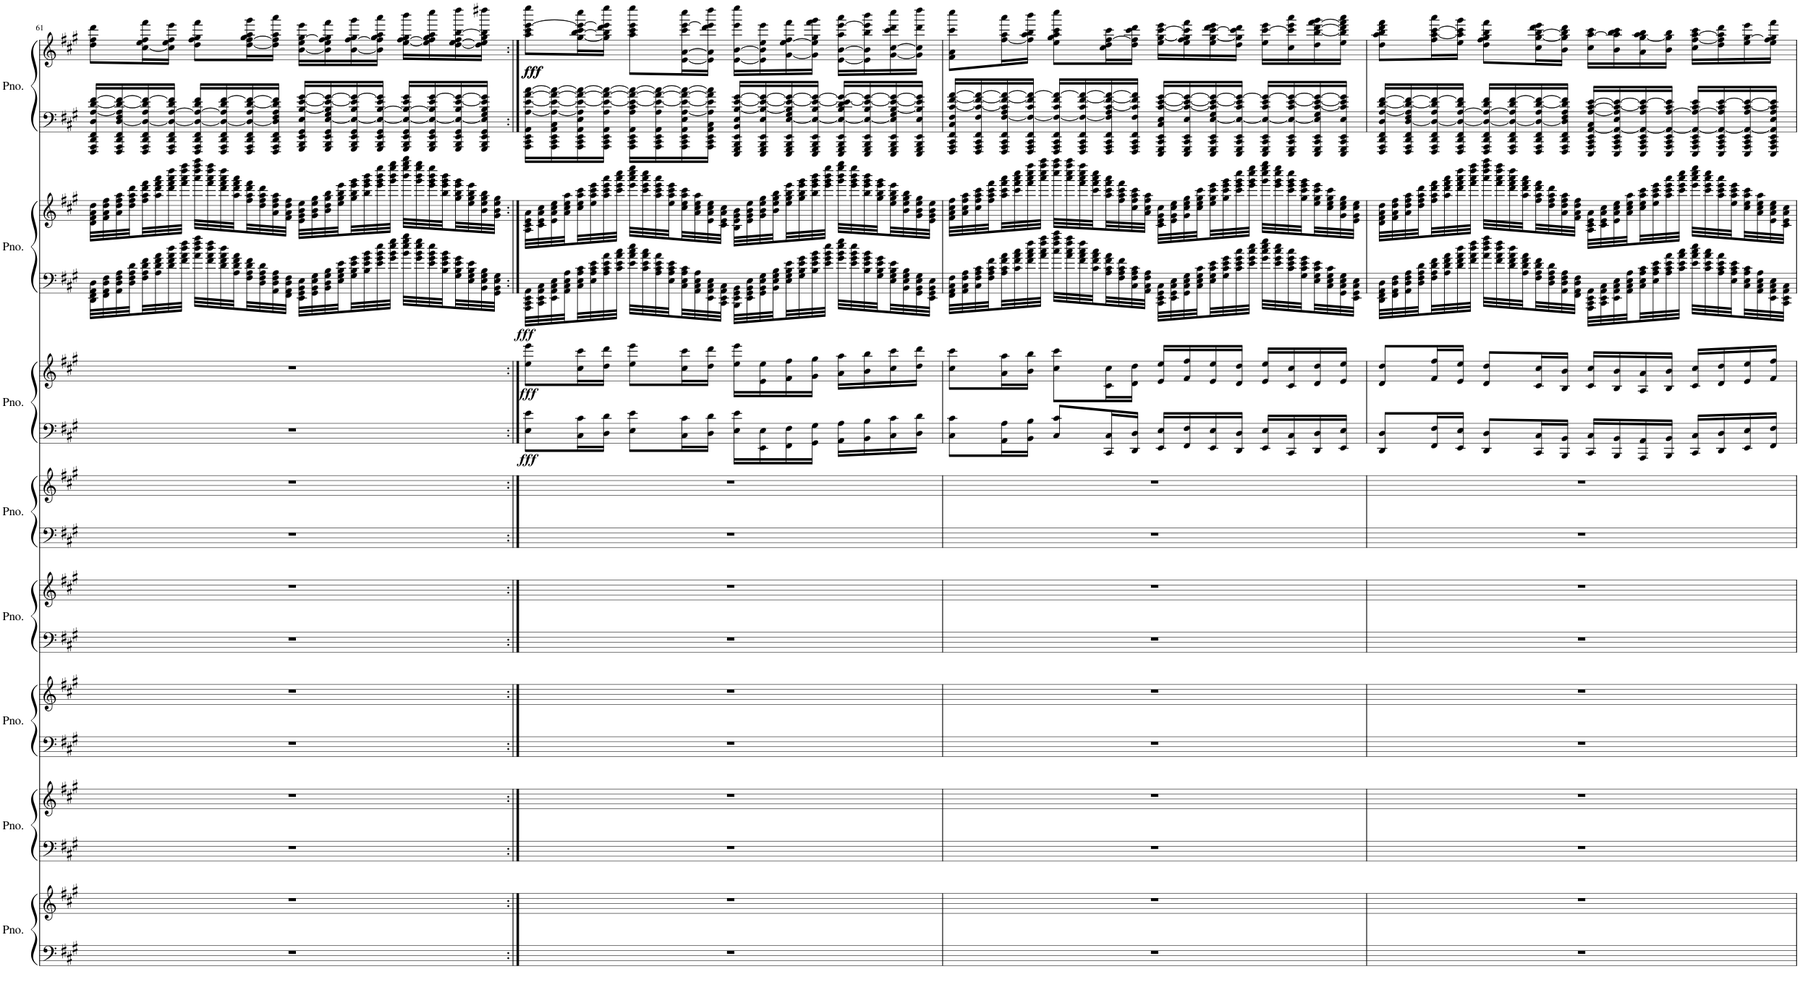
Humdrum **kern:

**kern	**kern	**kern	**kern	**kern	**kern	**kern	**kern	**kern	**kern	**kern	**kern	**dynam	**kern	**kern	**dynam	**kern	**kern	**dynam
*part8	*part8	*part7	*part7	*part6	*part6	*part5	*part5	*part4	*part4	*part3	*part3	*part3	*part2	*part2	*part2	*part1	*part1	*part1
*staff16	*staff15	*staff14	*staff13	*staff12	*staff11	*staff10	*staff9	*staff8	*staff7	*staff6	*staff5	*staff5/6	*staff4	*staff3	*staff3/4	*staff2	*staff1	*staff1/2
*I"Piano	*	*I"Piano	*	*I"Piano	*	*I"Piano	*	*I"Piano	*	*I"Piano	*	*	*I"Piano	*	*	*I"Piano	*	*
*I'Pno.	*	*I'Pno.	*	*I'Pno.	*	*I'Pno.	*	*I'Pno.	*	*I'Pno.	*	*	*I'Pno.	*	*	*I'Pno.	*	*
!!LO:PB:g=z
*clefF4	*clefG2	*clefF4	*clefG2	*clefF4	*clefG2	*clefF4	*clefG2	*clefF4	*clefG2	*clefF4	*clefG2	*	*clefF4	*clefG2	*	*clefF4	*clefG2	*
*k[f#c#g#]	*k[f#c#g#]	*k[f#c#g#]	*k[f#c#g#]	*k[f#c#g#]	*k[f#c#g#]	*k[f#c#g#]	*k[f#c#g#]	*k[f#c#g#]	*k[f#c#g#]	*k[f#c#g#]	*k[f#c#g#]	*	*k[f#c#g#]	*k[f#c#g#]	*	*k[f#c#g#]	*k[f#c#g#]	*
*M4/4	*M4/4	*M4/4	*M4/4	*M4/4	*M4/4	*M4/4	*M4/4	*M4/4	*M4/4	*M4/4	*M4/4	*	*M4/4	*M4/4	*	*M4/4	*M4/4	*
=61	=61	=61	=61	=61	=61	=61	=61	=61	=61	=61	=61	=61	=61	=61	=61	=61	=61	=61
1r	1r	1r	1r	1r	1r	1r	1r	1r	1r	1r	1r	.	32DD\ 32FF#\ 32AA\ 32D\LLL	32d\ 32f#\ 32a\ 32dd\LLL	.	16FFF#/ 16AAA/ 16DD/ 16FF#/ 16D/ [16A/ [16d/ [16f#/LL	8dd\ 8ff#\ 8ddd\L	.
.	.	.	.	.	.	.	.	.	.	.	.	.	32FF#\ 32AA\ 32D\ 32F#\	32f#\ 32a\ 32dd\ 32ff#\	.	.	.	.
.	.	.	.	.	.	.	.	.	.	.	.	.	32AA\ 32D\ 32F#\ 32A\	32a\ 32dd\ 32ff#\ 32aa\	.	16FFF#/ 16AAA/ 16DD/ 16FF#/ [16D/ 16F#/ 16A/] 16d/_ 16f#/_	.	.
.	.	.	.	.	.	.	.	.	.	.	.	.	32D\ 32F#\ 32A\ 32d\	32dd\ 32ff#\ 32aa\ 32ddd\	.	.	.	.
.	.	.	.	.	.	.	.	.	.	.	.	.	32F#\ 32A\ 32d\ 32f#\	32ff#\ 32aa\ 32ddd\ 32fff#\	.	16FFF#/ 16AAA/ 16DD/ 16FF#/ 16D/_ 16A/ 16d/] 16f#/_	[16cc#\ 16ee\ 16ff#\ 16fff#\L	.
.	.	.	.	.	.	.	.	.	.	.	.	.	32A\ 32d\ 32f#\ 32a\	32aa\ 32ddd\ 32fff#\ 32aaa\	.	.	.	.
.	.	.	.	.	.	.	.	.	.	.	.	.	32d\ 32f#\ 32a\ 32dd\	32ddd\ 32fff#\ 32aaa\ 32dddd\	.	16FFF#/ 16AAA/ 16DD/ 16FF#/ 16D/_ [16A/ 16d/ 16f#/]JJ	16cc#\] 16ee\ 16ff#\ 16eee\JJ	.
.	.	.	.	.	.	.	.	.	.	.	.	.	32f#\ 32a\ 32dd\ 32ff#\JJJ	32fff#\ 32aaa\ 32dddd\ 32ffff#\JJJ	.	.	.	.
.	.	.	.	.	.	.	.	.	.	.	.	.	32a\ 32dd\ 32ff#\ 32aa\LLL	32aaa\ 32dddd\ 32ffff#\ 32aaaa\LLL	.	16FFF#/ 16AAA/ 16DD/ 16FF#/ 16D/_ 16A/_ 16d/ 16f#/LL	8dd\ 8ff#\ 8gg#\ 8fff#\L	.
.	.	.	.	.	.	.	.	.	.	.	.	.	32f#\ 32a\ 32dd\ 32ff#\	32fff#\ 32aaa\ 32dddd\ 32ffff#\	.	.	.	.
.	.	.	.	.	.	.	.	.	.	.	.	.	32d\ 32f#\ 32a\ 32dd\	32ddd\ 32fff#\ 32aaa\ 32dddd\	.	16FFF#/ 16AAA/ 16DD/ 16FF#/ 16D/_ 16A/] 16d/ [16f#/	.	.
.	.	.	.	.	.	.	.	.	.	.	.	.	32A\ 32d\ 32f#\ 32a\	32aa\ 32ddd\ 32fff#\ 32aaa\	.	.	.	.
.	.	.	.	.	.	.	.	.	.	.	.	.	32F#\ 32A\ 32d\ 32f#\	32ff#\ 32aa\ 32ddd\ 32fff#\	.	16FFF#/ 16AAA/ 16DD/ 16FF#/ 16D/_ 16A/ [16d/ 16f#/_	[16dd\ [16ff#\ 16gg#\ 16aa\ 16ggg#\L	.
.	.	.	.	.	.	.	.	.	.	.	.	.	32D\ 32F#\ 32A\ 32d\	32dd\ 32ff#\ 32aa\ 32ddd\	.	.	.	.
.	.	.	.	.	.	.	.	.	.	.	.	.	32AA\ 32D\ 32F#\ 32A\	32a\ 32dd\ 32ff#\ 32aa\	.	16FFF#/ 16AAA/ 16DD/ 16FF#/ 16D/] 16F#/ 16A/ 16d/] 16f#/]JJ	16dd\] 16ff#\] 16aa\ 16aaa\JJ	.
.	.	.	.	.	.	.	.	.	.	.	.	.	32FF#\ 32AA\ 32D\ 32F#\JJJ	32f#\ 32a\ 32dd\ 32ff#\JJJ	.	.	.	.
.	.	.	.	.	.	.	.	.	.	.	.	.	32EE\ 32GG#\ 32BB\ 32E\LLL	32e\ 32g#\ 32b\ 32ee\LLL	.	16GGG#/ 16BBB/ 16EE/ 16GG#/ 16E/ [16B/ [16e/ [16g#/LL	[16b\ 16ee\ [16gg#\ 16eee\LL	.
.	.	.	.	.	.	.	.	.	.	.	.	.	32GG#\ 32BB\ 32E\ 32G#\	32g#\ 32b\ 32ee\ 32gg#\	.	.	.	.
.	.	.	.	.	.	.	.	.	.	.	.	.	32BB\ 32D\ 32G#\ 32B\	32b\ 32dd\ 32gg#\ 32bb\	.	16GGG#/ 16BBB/ 16EE/ 16GG#/ [16E/ 16G#/ 16B/] 16e/_ 16g#/_	16b\] 16ee\ 16ff#\ 16gg#\] 16fff#\	.
.	.	.	.	.	.	.	.	.	.	.	.	.	32E\ 32G#\ 32B\ 32e\	32ee\ 32gg#\ 32bb\ 32eee\	.	.	.	.
.	.	.	.	.	.	.	.	.	.	.	.	.	32G#\ 32B\ 32e\ 32g#\	32gg#\ 32bb\ 32eee\ 32ggg#\	.	16GGG#/ 16BBB/ 16EE/ 16GG#/ 16E/_ 16B/ 16e/] 16g#/_	[16b\ [16ff#\ 16gg#\ 16ggg#\	.
.	.	.	.	.	.	.	.	.	.	.	.	.	32B\ 32e\ 32g#\ 32b\	32bb\ 32eee\ 32ggg#\ 32bbb\	.	.	.	.
.	.	.	.	.	.	.	.	.	.	.	.	.	32e\ 32g#\ 32b\ 32ee\	32eee\ 32ggg#\ 32bbb\ 32eeee\	.	16GGG#/ 16BBB/ 16EE/ 16GG#/ 16E/_ [16B/ 16e/ 16g#/]JJ	16b\] 16ff#\] 16gg#\ 16aa\ 16aaa\JJ	.
.	.	.	.	.	.	.	.	.	.	.	.	.	32g#\ 32b\ 32ee\ 32gg#\JJJ	32ggg#\ 32bbb\ 32eeee\ 32gggg#\JJJ	.	.	.	.
.	.	.	.	.	.	.	.	.	.	.	.	.	32b\ 32ee\ 32gg#\ 32bb\LLL	32bbb\ 32eeee\ 32gggg#\ 32bbbb\LLL	.	16GGG#/ 16BBB/ 16EE/ 16GG#/ 16E/_ 16B/_ 16e/ 16g#/LL	[16ee\ [16ff#\ 16gg#\ 16bbb\LL	.
.	.	.	.	.	.	.	.	.	.	.	.	.	32g#\ 32b\ 32ee\ 32gg#\	32ggg#\ 32bbb\ 32eeee\ 32gggg#\	.	.	.	.
.	.	.	.	.	.	.	.	.	.	.	.	.	32e\ 32g#\ 32b\ 32ee\	32eee\ 32ggg#\ 32bbb\ 32eeee\	.	16GGG#/ 16BBB/ 16EE/ 16GG#/ 16E/_ 16B/] 16e/ [16g#/	16ee\] 16ff#\] 16gg#\ 16aa\ 16cccc#\	.
.	.	.	.	.	.	.	.	.	.	.	.	.	32B\ 32e\ 32g#\ 32b\	32bb\ 32eee\ 32ggg#\ 32bbb\	.	.	.	.
.	.	.	.	.	.	.	.	.	.	.	.	.	32G#\ 32B\ 32e\ 32g#\	32gg#\ 32bb\ 32eee\ 32ggg#\	.	16GGG#/ 16BBB/ 16EE/ 16GG#/ 16E/_ 16B/ [16e/ 16g#/_	[16dd\ [16ee\ 16ff#\ [16bb\ 16dddd\	.
.	.	.	.	.	.	.	.	.	.	.	.	.	32E\ 32G#\ 32B\ 32e\	32ee\ 32gg#\ 32bb\ 32eee\	.	.	.	.
.	.	.	.	.	.	.	.	.	.	.	.	.	32BB\ 32E\ 32G#\ 32B\	32b\ 32ee\ 32gg#\ 32bb\	.	16GGG#/ 16BBB/ 16EE/ 16GG#/ 16E/] 16G#/ 16B/ 16e/] 16g#/]JJ	16dd\] 16ee\] 16gg#\ 16bb\] 16dddd#X\JJ	.
.	.	.	.	.	.	.	.	.	.	.	.	.	32GG#\ 32BB\ 32E\ 32G#\JJJ	32g#\ 32b\ 32ee\ 32gg#\JJJ	.	.	.	.
=62:|!	=62:|!	=62:|!	=62:|!	=62:|!	=62:|!	=62:|!	=62:|!	=62:|!	=62:|!	=62:|!	=62:|!	=62:|!	=62:|!	=62:|!	=62:|!	=62:|!	=62:|!	=62:|!
!	!	!	!	!	!	!	!	!	!	!	!	!LO:DY:b=2	!	!	!	!	!	!
!	!	!	!	!	!	!	!	!	!	!	!	!LO:DY:n=1:b	!	!	!LO:DY:b=2	!	!	!LO:DY:b
!	!	!	!	!	!	!	!	!	!	!	!	!	!	!	!	!	!	!LO:DY:n=1:b
1r	1r	1r	1r	1r	1r	1r	1r	1r	1r	8E\ 8e\L	8ee\ 8eee\L	fff fff	32AAA\ 32CC#\ 32EE\ 32AA\LLL	32A\ 32c#\ 32e\ 32a\LLL	fff	16AAA\ 16CC#\ 16EE\ 16AA\ [16A\ [16e\ [16a\ [16cc#\LL	8aa\ 8ccc#\ [8eee\ 8eeee\L	fff fff
.	.	.	.	.	.	.	.	.	.	.	.	.	32CC#\ 32EE\ 32AA\ 32C#\	32c#\ 32e\ 32a\ 32cc#\	.	.	.	.
.	.	.	.	.	.	.	.	.	.	.	.	.	32EE\ 32AA\ 32C#\ 32E\	32e\ 32a\ 32cc#\ 32ee\	.	16AAA\ 16CC#\ 16EE\ 16AA\ 16C#\ 16A\_ 16e\_ 16a\_ 16cc#\_	.	.
.	.	.	.	.	.	.	.	.	.	.	.	.	32AA\ 32C#\ 32E\ 32A\	32a\ 32cc#\ 32ee\ 32aa\	.	.	.	.
.	.	.	.	.	.	.	.	.	.	16C#\ 16c#\L	16cc#\ 16ccc#\L	.	32C#\ 32E\ 32A\ 32c#\	32cc#\ 32ee\ 32aa\ 32ccc#\	.	16AAA\ 16CC#\ 16EE\ 16AA\ 16E\ 16A\] 16e\_ 16a\_ 16cc#\_	[16gg#\ [16bb\ 16ccc#\ 16eee\_ 16cccc#\L	.
.	.	.	.	.	.	.	.	.	.	.	.	.	32E\ 32A\ 32c#\ 32e\	32ee\ 32aa\ 32ccc#\ 32eee\	.	.	.	.
.	.	.	.	.	.	.	.	.	.	16D\ 16d\JJ	16dd\ 16ddd\JJ	.	32A\ 32c#\ 32e\ 32a\	32aa\ 32ccc#\ 32eee\ 32aaa\	.	16AAA\ 16CC#\ 16EE\ 16AA\ 16A\ 16e\_ 16a\_ 16cc#\_JJ	16gg#\] 16bb\] 16ddd\ 16eee\] 16eeee\JJ	.
.	.	.	.	.	.	.	.	.	.	.	.	.	32c#\ 32e\ 32a\ 32cc#\JJJ	32ccc#\ 32eee\ 32aaa\ 32cccc#\JJJ	.	.	.	.
.	.	.	.	.	.	.	.	.	.	8E\ 8e\L	8ee\ 8eee\L	.	32e\ 32a\ 32cc#\ 32ee\LLL	32eee\ 32aaa\ 32cccc#\ 32eeee\LLL	.	16AAA\ 16CC#\ 16EE\ 16AA\ 16A\ 16c#\ 16e\_ 16a\_ 16cc#\_LL	8aa\ 8ccc#\ 8eee\ 8eeee\L	.
.	.	.	.	.	.	.	.	.	.	.	.	.	32c#\ 32e\ 32a\ 32cc#\	32ccc#\ 32eee\ 32aaa\ 32cccc#\	.	.	.	.
.	.	.	.	.	.	.	.	.	.	.	.	.	32A\ 32c#\ 32e\ 32a\	32aa\ 32ccc#\ 32eee\ 32aaa\	.	16AAA\ 16CC#\ 16EE\ 16AA\ 16A\ 16e\_ 16a\_ 16cc#\_	.	.
.	.	.	.	.	.	.	.	.	.	.	.	.	32E\ 32A\ 32c#\ 32e\	32ee\ 32aa\ 32ccc#\ 32eee\	.	.	.	.
.	.	.	.	.	.	.	.	.	.	16C#\ 16c#\L	16cc#\ 16ccc#\L	.	32C#\ 32E\ 32A\ 32c#\	32cc#\ 32ee\ 32aa\ 32ccc#\	.	16AAA\ 16CC#\ 16EE\ 16AA\ 16E\ [16A\ 16e\_ 16a\_ 16cc#\_	[16e\ [16a\ 16ccc#\ [16eee\ 16cccc#\L	.
.	.	.	.	.	.	.	.	.	.	.	.	.	32AA\ 32C#\ 32E\ 32A\	32a\ 32cc#\ 32ee\ 32aa\	.	.	.	.
.	.	.	.	.	.	.	.	.	.	16D\ 16d\JJ	16dd\ 16ddd\JJ	.	32EE\ 32AA\ 32C#\ 32E\	32e\ 32a\ 32cc#\ 32ee\	.	16AAA\ 16CC#\ 16EE\ 16AA\ 16C#\ 16A\] 16e\] 16a\] 16cc#\]JJ	16e\] 16a\] 16ddd\ 16eee\] 16dddd\JJ	.
.	.	.	.	.	.	.	.	.	.	.	.	.	32CC#\ 32EE\ 32AA\ 32C#\JJJ	32c#\ 32e\ 32a\ 32cc#\JJJ	.	.	.	.
.	.	.	.	.	.	.	.	.	.	16E\ 16e\LL	16ee\ 16eee\LL	.	32BBB\ 32EE\ 32GG#\ 32BB\LLL	32B\ 32e\ 32g#\ 32b\LLL	.	16EEE/ 16GGG#/ 16BBB/ 16EE/ 16BB/ 16E/ [16B/ [16e/ [16g#/LL	[16e\ [16b\ 16eee\ 16eeee\LL	.
.	.	.	.	.	.	.	.	.	.	.	.	.	32EE\ 32GG#\ 32BB\ 32E\	32e\ 32g#\ 32b\ 32ee\	.	.	.	.
.	.	.	.	.	.	.	.	.	.	16EE\ 16E\	16e\ 16ee\	.	32GG#\ 32BB\ 32E\ 32G#\	32g#\ 32b\ 32ee\ 32gg#\	.	16EEE/ 16GGG#/ 16BBB/ 16EE/ 16E/ 16B/_ 16e/_ 16g#/_	16e\] 16b\] 16ee\ 16eee\	.
.	.	.	.	.	.	.	.	.	.	.	.	.	32BB\ 32E\ 32G#\ 32B\	32b\ 32ee\ 32gg#\ 32bb\	.	.	.	.
.	.	.	.	.	.	.	.	.	.	16FF#\ 16F#\	16f#\ 16ff#\	.	32E\ 32G#\ 32B\ 32e\	32ee\ 32gg#\ 32bb\ 32eee\	.	16EEE/ 16GGG#/ 16BBB/ 16EE/ [16E/ 16G#/ 16B/] 16e/_ 16g#/_	[16g#\ [16ee\ 16ff#\ 16fff#\	.
.	.	.	.	.	.	.	.	.	.	.	.	.	32G#\ 32B\ 32e\ 32g#\	32gg#\ 32bb\ 32eee\ 32ggg#\	.	.	.	.
.	.	.	.	.	.	.	.	.	.	16GG#\ 16G#\JJ	16g#\ 16gg#\JJ	.	32B\ 32e\ 32g#\ 32b\	32bb\ 32eee\ 32ggg#\ 32bbb\	.	16EEE/ 16GGG#/ 16BBB/ 16EE/ 16E/_ 16B/ 16e/_ 16g#/_JJ	16g#\] 16ee\] 16gg#\ 16fff#\ 16ggg#\JJ	.
.	.	.	.	.	.	.	.	.	.	.	.	.	32e\ 32g#\ 32b\ 32ee\JJJ	32eee\ 32ggg#\ 32bbb\ 32eeee\JJJ	.	.	.	.
.	.	.	.	.	.	.	.	.	.	16AA\ 16A\LL	16a\ 16aa\LL	.	32g#\ 32b\ 32ee\ 32gg#\LLL	32ggg#\ 32bbb\ 32eeee\ 32gggg#\LLL	.	16EEE/ 16GGG#/ 16BBB/ 16EE/ 16E/_ 16B/ 16d/ 16e/_ 16g#/_LL	[16e\ [16b\ 16aa\ [16eee\ 16aaa\LL	.
.	.	.	.	.	.	.	.	.	.	.	.	.	32e\ 32g#\ 32b\ 32ee\	32eee\ 32ggg#\ 32bbb\ 32eeee\	.	.	.	.
.	.	.	.	.	.	.	.	.	.	16BB\ 16B\	16b\ 16bb\	.	32B\ 32e\ 32g#\ 32b\	32bb\ 32eee\ 32ggg#\ 32bbb\	.	16EEE/ 16GGG#/ 16BBB/ 16EE/ 16E/_ 16B/ 16e/_ 16g#/_	16e\] 16b\] 16bb\ 16eee\] 16bbb\	.
.	.	.	.	.	.	.	.	.	.	.	.	.	32G#\ 32B\ 32e\ 32g#\	32gg#\ 32bb\ 32eee\ 32ggg#\	.	.	.	.
.	.	.	.	.	.	.	.	.	.	16C#\ 16c#\	16cc#\ 16ccc#\	.	32E\ 32G#\ 32B\ 32e\	32ee\ 32gg#\ 32bb\ 32eee\	.	16EEE/ 16GGG#/ 16BBB/ 16EE/ 16E/] 16G#/ [16B/ 16e/_ 16g#/_	[16g#\ [16cc#\ 16ccc#\ 16ddd\ 16cccc#\	.
.	.	.	.	.	.	.	.	.	.	.	.	.	32BB\ 32E\ 32G#\ 32B\	32b\ 32ee\ 32gg#\ 32bb\	.	.	.	.
.	.	.	.	.	.	.	.	.	.	16D\ 16d\JJ	16dd\ 16ddd\JJ	.	32GG#\ 32BB\ 32E\ 32G#\	32g#\ 32b\ 32ee\ 32gg#\	.	16EEE/ 16GGG#/ 16BBB/ 16EE/ 16E/ 16B/] 16e/] 16g#/]JJ	16g#\] 16cc#\] 16ddd\ 16dddd\JJ	.
.	.	.	.	.	.	.	.	.	.	.	.	.	32EE\ 32GG#\ 32BB\ 32E\JJJ	32e\ 32g#\ 32b\ 32ee\JJJ	.	.	.	.
=63	=63	=63	=63	=63	=63	=63	=63	=63	=63	=63	=63	=63	=63	=63	=63	=63	=63	=63
1r	1r	1r	1r	1r	1r	1r	1r	1r	1r	8C#\ 8c#\L	8cc#\ 8ccc#\L	.	32FF#\ 32AA\ 32C#\ 32F#\LLL	32f#\ 32a\ 32cc#\ 32ff#\LLL	.	16FFF#/ 16AAA/ 16CC#/ 16FF#/ 16C#/ 16F#/ [16c#/ [16f#/ [16a/LL	8f#\ 8a\ 8ccc#\ 8cccc#\L	.
.	.	.	.	.	.	.	.	.	.	.	.	.	32AA\ 32C#\ 32F#\ 32A\	32a\ 32cc#\ 32ff#\ 32aa\	.	.	.	.
.	.	.	.	.	.	.	.	.	.	.	.	.	32C#\ 32F#\ 32A\ 32c#\	32cc#\ 32ff#\ 32aa\ 32ccc#\	.	16FFF#/ 16AAA/ 16CC#/ 16FF#/ 16F#/ 16c#/_ 16f#/_ 16a/_	.	.
.	.	.	.	.	.	.	.	.	.	.	.	.	32F#\ 32A\ 32c#\ 32f#\	32ff#\ 32aa\ 32ccc#\ 32fff#\	.	.	.	.
.	.	.	.	.	.	.	.	.	.	16AA\ 16A\L	16a\ 16aa\L	.	32A\ 32c#\ 32f#\ 32a\	32aa\ 32ccc#\ 32fff#\ 32aaa\	.	16FFF#/ 16AAA/ 16CC#/ 16FF#/ [16F#/ 16A/ 16c#/] 16f#/_ 16a/_	[16ff#\ 16aa\ 16aaa\L	.
.	.	.	.	.	.	.	.	.	.	.	.	.	32c#\ 32f#\ 32a\ 32cc#\	32ccc#\ 32fff#\ 32aaa\ 32cccc#\	.	.	.	.
.	.	.	.	.	.	.	.	.	.	16BB\ 16B\JJ	16b\ 16bb\JJ	.	32f#\ 32a\ 32cc#\ 32ff#\	32fff#\ 32aaa\ 32cccc#\ 32ffff#\	.	16FFF#/ 16AAA/ 16CC#/ 16FF#/ 16F#/_ 16c#/ 16f#/] 16a/_JJ	16ff#\] 16aa\ 16bb\ 16bbb\JJ	.
.	.	.	.	.	.	.	.	.	.	.	.	.	32a\ 32cc#\ 32ff#\ 32aa\JJJ	32aaa\ 32cccc#\ 32ffff#\ 32aaaa\JJJ	.	.	.	.
.	.	.	.	.	.	.	.	.	.	8C#/ 8c#/L	8cc#\ 8ccc#\L	.	32cc#\ 32ff#\ 32aa\ 32ccc#\LLL	32cccc#\ 32ffff#\ 32aaaa\LLL	.	16FFF#/ 16AAA/ 16CC#/ 16FF#/ 16F#/_ 16c#/ 16f#/ 16a/_LL	8ee\ 8gg#\ 8aa\ 8ccc#\ 8cccc#\L	.
.	.	.	.	.	.	.	.	.	.	.	.	.	32a\ 32cc#\ 32ff#\ 32aa\	32aaa\ 32cccc#\ 32ffff#\ 32aaaa\	.	.	.	.
.	.	.	.	.	.	.	.	.	.	.	.	.	32f#\ 32a\ 32cc#\ 32ff#\	32fff#\ 32aaa\ 32cccc#\ 32ffff#\	.	16FFF#/ 16AAA/ 16CC#/ 16FF#/ 16F#/_ 16c#/ [16f#/ 16a/_	.	.
.	.	.	.	.	.	.	.	.	.	.	.	.	32c#\ 32f#\ 32a\ 32cc#\	32ccc#\ 32fff#\ 32aaa\ 32cccc#\	.	.	.	.
.	.	.	.	.	.	.	.	.	.	16CC#/ 16C#/L	16c#\ 16cc#\L	.	32A\ 32c#\ 32f#\ 32a\	32aa\ 32ccc#\ 32fff#\ 32aaa\	.	16FFF#/ 16AAA/ 16CC#/ 16FF#/ 16F#/] 16A/ [16c#/ 16f#/_ 16a/_	16cc#\ 16dd\ [16ff#\ 16ccc#\L	.
.	.	.	.	.	.	.	.	.	.	.	.	.	32F#\ 32A\ 32c#\ 32f#\	32ff#\ 32aa\ 32ccc#\ 32fff#\	.	.	.	.
.	.	.	.	.	.	.	.	.	.	16DD/ 16D/JJ	16d\ 16dd\JJ	.	32C#\ 32F#\ 32A\ 32c#\	32cc#\ 32ff#\ 32aa\ 32ccc#\	.	16FFF#/ 16AAA/ 16CC#/ 16FF#/ 16F#/ 16c#/] 16f#/] 16a/]JJ	16dd\ 16ff#\] 16ccc#\ 16ddd\JJ	.
.	.	.	.	.	.	.	.	.	.	.	.	.	32AA\ 32C#\ 32F#\ 32A\JJJ	32a\ 32cc#\ 32ff#\ 32aa\JJJ	.	.	.	.
.	.	.	.	.	.	.	.	.	.	16EE/ 16E/LL	16e/ 16ee/LL	.	32CC#\ 32EE\ 32GG#\ 32C#\LLL	32c#\ 32e\ 32g#\ 32cc#\LLL	.	16EEE/ 16GGG#/ 16CC#/ 16EE/ 16C#/ 16E/ [16c#/ [16e/ [16g#/LL	16ee\ [16gg#\ [16ccc#\ 16eee\LL	.
.	.	.	.	.	.	.	.	.	.	.	.	.	32EE\ 32GG#\ 32C#\ 32E\	32e\ 32g#\ 32cc#\ 32ee\	.	.	.	.
.	.	.	.	.	.	.	.	.	.	16FF#/ 16F#/	16f#/ 16ff#/	.	32GG#\ 32C#\ 32E\ 32G#\	32g#\ 32cc#\ 32ee\ 32gg#\	.	16EEE/ 16GGG#/ 16CC#/ 16EE/ 16E/ 16c#/_ 16e/_ 16g#/_	16ee\ 16ff#\ 16gg#\] 16ccc#\] 16fff#\	.
.	.	.	.	.	.	.	.	.	.	.	.	.	32C#\ 32E\ 32G#\ 32c#\	32cc#\ 32ee\ 32gg#\ 32ccc#\	.	.	.	.
.	.	.	.	.	.	.	.	.	.	16EE/ 16E/	16e/ 16ee/	.	32E\ 32G#\ 32c#\ 32e\	32ee\ 32gg#\ 32ccc#\ 32eee\	.	16EEE/ 16GGG#/ 16CC#/ 16EE/ [16E/ 16G#/ 16c#/] 16e/_ 16g#/_	16ee\ [16gg#\ [16ccc#\ 16ddd\ 16eee\	.
.	.	.	.	.	.	.	.	.	.	.	.	.	32G#\ 32c#\ 32e\ 32g#\	32gg#\ 32ccc#\ 32eee\ 32ggg#\	.	.	.	.
.	.	.	.	.	.	.	.	.	.	16DD/ 16D/JJ	16d/ 16dd/JJ	.	32c#\ 32e\ 32g#\ 32cc#\	32ccc#\ 32eee\ 32ggg#\ 32cccc#\	.	16EEE/ 16GGG#/ 16CC#/ 16EE/ 16E/_ 16c#/ 16e/] 16g#/_JJ	16dd\ 16gg#\] 16ccc#\] 16ddd\JJ	.
.	.	.	.	.	.	.	.	.	.	.	.	.	32e\ 32g#\ 32cc#\ 32ee\JJJ	32eee\ 32ggg#\ 32cccc#\ 32eeee\JJJ	.	.	.	.
.	.	.	.	.	.	.	.	.	.	16EE/ 16E/LL	16e/ 16ee/LL	.	32g#\ 32cc#\ 32ee\ 32gg#\LLL	32ggg#\ 32cccc#\ 32eeee\ 32gggg#\LLL	.	16EEE/ 16GGG#/ 16CC#/ 16EE/ 16E/_ 16c#/ 16e/ 16g#/_LL	16ee\ [16ccc#\ 16eee\LL	.
.	.	.	.	.	.	.	.	.	.	.	.	.	32e\ 32g#\ 32cc#\ 32ee\	32eee\ 32ggg#\ 32cccc#\ 32eeee\	.	.	.	.
.	.	.	.	.	.	.	.	.	.	16CC#/ 16C#/	16c#/ 16cc#/	.	32c#\ 32e\ 32g#\ 32cc#\	32ccc#\ 32eee\ 32ggg#\ 32cccc#\	.	16EEE/ 16GGG#/ 16CC#/ 16EE/ 16E/_ 16c#/ [16e/ 16g#/_	16cc#\ 16ccc#\] 16eee\ 16aaa\	.
.	.	.	.	.	.	.	.	.	.	.	.	.	32G#\ 32c#\ 32e\ 32g#\	32gg#\ 32ccc#\ 32eee\ 32ggg#\	.	.	.	.
.	.	.	.	.	.	.	.	.	.	16DD/ 16D/	16d/ 16dd/	.	32E\ 32G#\ 32c#\ 32e\	32ee\ 32gg#\ 32ccc#\ 32eee\	.	16EEE/ 16GGG#/ 16CC#/ 16EE/ 16E/] 16G#/ [16c#/ 16e/_ 16g#/_	16dd\ [16bb\ [16ddd\ [16fff#\ 16ggg#\	.
.	.	.	.	.	.	.	.	.	.	.	.	.	32C#\ 32E\ 32G#\ 32c#\	32cc#\ 32ee\ 32gg#\ 32ccc#\	.	.	.	.
.	.	.	.	.	.	.	.	.	.	16EE/ 16E/JJ	16e/ 16ee/JJ	.	32GG#\ 32C#\ 32E\ 32G#\	32g#\ 32cc#\ 32ee\ 32gg#\	.	16EEE/ 16GGG#/ 16CC#/ 16EE/ 16E/ 16c#/] 16e/] 16g#/]JJ	16ee\ 16bb\] 16ddd\] 16fff#\] 16aaa\JJ	.
.	.	.	.	.	.	.	.	.	.	.	.	.	32EE\ 32GG#\ 32C#\ 32E\JJJ	32e\ 32g#\ 32cc#\ 32ee\JJJ	.	.	.	.
=64	=64	=64	=64	=64	=64	=64	=64	=64	=64	=64	=64	=64	=64	=64	=64	=64	=64	=64
1r	1r	1r	1r	1r	1r	1r	1r	1r	1r	8DD/ 8D/L	8d/ 8dd/L	.	32DD\ 32FF#\ 32AA\ 32D\LLL	32d\ 32f#\ 32a\ 32dd\LLL	.	16FFF#/ 16AAA/ 16DD/ 16FF#/ 16D/ [16A/ [16d/ [16f#/LL	8dd\ 8aa\ 8bb\ 8ddd\ 8fff#\L	.
.	.	.	.	.	.	.	.	.	.	.	.	.	32FF#\ 32AA\ 32D\ 32F#\	32f#\ 32a\ 32dd\ 32ff#\	.	.	.	.
.	.	.	.	.	.	.	.	.	.	.	.	.	32AA\ 32D\ 32F#\ 32A\	32a\ 32dd\ 32ff#\ 32aa\	.	16FFF#/ 16AAA/ 16DD/ 16FF#/ [16D/ 16F#/ 16A/] 16d/_ 16f#/_	.	.
.	.	.	.	.	.	.	.	.	.	.	.	.	32D\ 32F#\ 32A\ 32d\	32dd\ 32ff#\ 32aa\ 32ddd\	.	.	.	.
.	.	.	.	.	.	.	.	.	.	16FF#/ 16F#/L	16f#/ 16ff#/L	.	32F#\ 32A\ 32d\ 32f#\	32ff#\ 32aa\ 32ddd\ 32fff#\	.	16FFF#/ 16AAA/ 16DD/ 16FF#/ 16D/_ 16A/ 16d/] 16f#/_	16ff#\ [16aa\ [16ccc#\ 16aaa\L	.
.	.	.	.	.	.	.	.	.	.	.	.	.	32A\ 32d\ 32f#\ 32a\	32aa\ 32ddd\ 32fff#\ 32aaa\	.	.	.	.
.	.	.	.	.	.	.	.	.	.	16EE/ 16E/JJ	16e/ 16ee/JJ	.	32d\ 32f#\ 32a\ 32dd\	32ddd\ 32fff#\ 32aaa\ 32dddd\	.	16FFF#/ 16AAA/ 16DD/ 16FF#/ 16D/_ [16A/ 16d/ 16f#/]JJ	16ee\ 16aa\] 16ccc#\] 16ggg#\JJ	.
.	.	.	.	.	.	.	.	.	.	.	.	.	32f#\ 32a\ 32dd\ 32ff#\JJJ	32fff#\ 32aaa\ 32dddd\ 32ffff#\JJJ	.	.	.	.
.	.	.	.	.	.	.	.	.	.	8DD/ 8D/L	8d/ 8dd/L	.	32a\ 32dd\ 32ff#\ 32aa\LLL	32aaa\ 32dddd\ 32ffff#\ 32aaaa\LLL	.	16FFF#/ 16AAA/ 16DD/ 16FF#/ 16D/_ 16A/_ 16d/ 16f#/LL	8dd\ 8ff#\ 8gg#\ 8bb\ 8fff#\L	.
.	.	.	.	.	.	.	.	.	.	.	.	.	32f#\ 32a\ 32dd\ 32ff#\	32fff#\ 32aaa\ 32dddd\ 32ffff#\	.	.	.	.
.	.	.	.	.	.	.	.	.	.	.	.	.	32d\ 32f#\ 32a\ 32dd\	32ddd\ 32fff#\ 32aaa\ 32dddd\	.	16FFF#/ 16AAA/ 16DD/ 16FF#/ 16D/_ 16A/] 16d/ [16f#/	.	.
.	.	.	.	.	.	.	.	.	.	.	.	.	32A\ 32d\ 32f#\ 32a\	32aa\ 32ddd\ 32fff#\ 32aaa\	.	.	.	.
.	.	.	.	.	.	.	.	.	.	16CC#/ 16C#/L	16c#/ 16cc#/L	.	32F#\ 32A\ 32d\ 32f#\	32ff#\ 32aa\ 32ddd\ 32fff#\	.	16FFF#/ 16AAA/ 16DD/ 16FF#/ 16D/_ 16A/ [16d/ 16f#/_	16cc#\ [16gg#\ [16bb\ 16ddd\ 16eee\L	.
.	.	.	.	.	.	.	.	.	.	.	.	.	32D\ 32F#\ 32A\ 32d\	32dd\ 32ff#\ 32aa\ 32ddd\	.	.	.	.
.	.	.	.	.	.	.	.	.	.	16BBB/ 16BB/JJ	16B/ 16b/JJ	.	32AA\ 32D\ 32F#\ 32A\	32a\ 32dd\ 32ff#\ 32aa\	.	16FFF#/ 16AAA/ 16DD/ 16FF#/ 16D/] 16F#/ 16A/ 16d/] 16f#/]JJ	16b\ 16gg#\] 16bb\] 16ddd\JJ	.
.	.	.	.	.	.	.	.	.	.	.	.	.	32FF#\ 32AA\ 32D\ 32F#\JJJ	32f#\ 32a\ 32dd\ 32ff#\JJJ	.	.	.	.
.	.	.	.	.	.	.	.	.	.	16CC#/ 16C#/LL	16c#/ 16cc#/LL	.	32AAA\ 32CC#\ 32EE\ 32AA\LLL	32A\ 32c#\ 32e\ 32a\LLL	.	16EEE/ 16AAA/ 16CC#/ 16EE/ [16AA/ 16C#/ [16A/ [16c#/ [16e/LL	16cc#\ [16aa\ 16ccc#\LL	.
.	.	.	.	.	.	.	.	.	.	.	.	.	32CC#\ 32EE\ 32AA\ 32C#\	32c#\ 32e\ 32a\ 32cc#\	.	.	.	.
.	.	.	.	.	.	.	.	.	.	16BBB/ 16BB/	16B/ 16b/	.	32EE\ 32AA\ 32C#\ 32E\	32e\ 32a\ 32cc#\ 32ee\	.	16EEE/ 16AAA/ 16CC#/ 16EE/ 16AA/_ 16E/ 16A/] 16c#/_ 16e/_	16b\ 16aa\] 16bb\ 16ccc#\	.
.	.	.	.	.	.	.	.	.	.	.	.	.	32AA\ 32C#\ 32E\ 32A\	32a\ 32cc#\ 32ee\ 32aa\	.	.	.	.
.	.	.	.	.	.	.	.	.	.	16AAA/ 16AA/	16A/ 16a/	.	32C#\ 32E\ 32A\ 32c#\	32cc#\ 32ee\ 32aa\ 32ccc#\	.	16EEE/ 16AAA/ 16CC#/ 16EE/ 16AA/_ 16A/ 16c#/] 16e/_	16a\ [16gg#\ 16aa\ 16bb\	.
.	.	.	.	.	.	.	.	.	.	.	.	.	32E\ 32A\ 32c#\ 32e\	32ee\ 32aa\ 32ccc#\ 32eee\	.	.	.	.
.	.	.	.	.	.	.	.	.	.	16BBB/ 16BB/JJ	16B/ 16b/JJ	.	32A\ 32c#\ 32e\ 32a\	32aa\ 32ccc#\ 32eee\ 32aaa\	.	16EEE/ 16AAA/ 16CC#/ 16EE/ 16AA/_ [16A/ 16c#/ 16e/]JJ	16b\ 16gg#\] 16bb\JJ	.
.	.	.	.	.	.	.	.	.	.	.	.	.	32c#\ 32e\ 32a\ 32cc#\JJJ	32ccc#\ 32eee\ 32aaa\ 32cccc#\JJJ	.	.	.	.
.	.	.	.	.	.	.	.	.	.	16CC#/ 16C#/LL	16c#/ 16cc#/LL	.	32e\ 32a\ 32cc#\ 32ee\LLL	32eee\ 32aaa\ 32cccc#\ 32eeee\LLL	.	16EEE/ 16AAA/ 16CC#/ 16EE/ 16AA/_ 16A/_ 16c#/ 16e/LL	16cc#\ [16ff#\ [16aa\ 16ccc#\LL	.
.	.	.	.	.	.	.	.	.	.	.	.	.	32c#\ 32e\ 32a\ 32cc#\	32ccc#\ 32eee\ 32aaa\ 32cccc#\	.	.	.	.
.	.	.	.	.	.	.	.	.	.	16DD/ 16D/	16d/ 16dd/	.	32A\ 32c#\ 32e\ 32a\	32aa\ 32ccc#\ 32eee\ 32aaa\	.	16EEE/ 16AAA/ 16CC#/ 16EE/ 16AA/_ 16A/] 16c#/ [16e/	16dd\ 16ff#\] 16aa\] 16ddd\	.
.	.	.	.	.	.	.	.	.	.	.	.	.	32E\ 32A\ 32c#\ 32e\	32ee\ 32aa\ 32ccc#\ 32eee\	.	.	.	.
.	.	.	.	.	.	.	.	.	.	16EE/ 16E/	16e/ 16ee/	.	32C#\ 32E\ 32A\ 32c#\	32cc#\ 32ee\ 32aa\ 32ccc#\	.	16EEE/ 16AAA/ 16CC#/ 16EE/ 16AA/_ 16A/ [16c#/ 16e/_	16ee\ [16gg#\ 16eee\	.
.	.	.	.	.	.	.	.	.	.	.	.	.	32AA\ 32C#\ 32E\ 32A\	32a\ 32cc#\ 32ee\ 32aa\	.	.	.	.
.	.	.	.	.	.	.	.	.	.	16FF#/ 16F#/JJ	16f#/ 16ff#/JJ	.	32EE\ 32AA\ 32C#\ 32E\	32e\ 32a\ 32cc#\ 32ee\	.	16EEE/ 16AAA/ 16CC#/ 16EE/ 16AA/] 16E/ 16A/ 16c#/] 16e/]JJ	16ee\ 16ff#\ 16gg#\] 16fff#\JJ	.
.	.	.	.	.	.	.	.	.	.	.	.	.	32CC#\ 32EE\ 32AA\ 32C#\JJJ	32c#\ 32e\ 32a\ 32cc#\JJJ	.	.	.	.
=	=	=	=	=	=	=	=	=	=	=	=	=	=	=	=	=	=	=
*-	*-	*-	*-	*-	*-	*-	*-	*-	*-	*-	*-	*-	*-	*-	*-	*-	*-	*-
